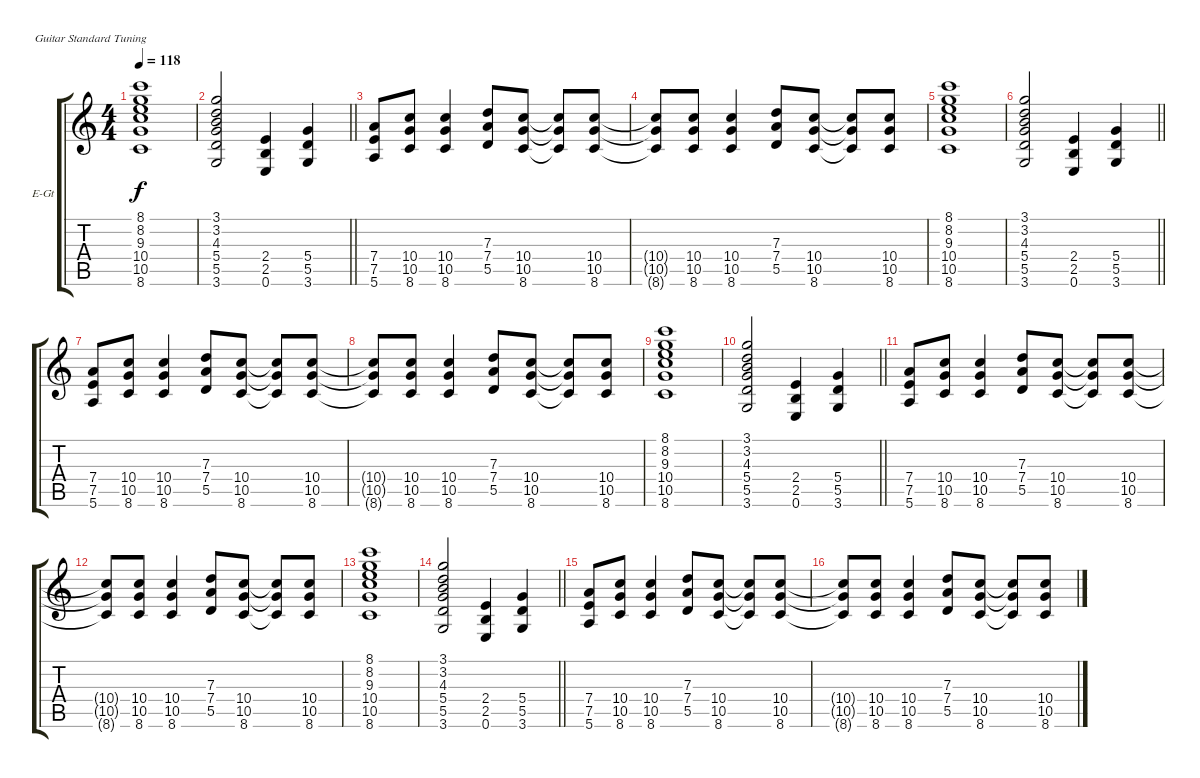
\bracketExtendMode groupsimilarinstruments
\firstSystemTrackNameOrientation horizontal
\otherSystemsTrackNameOrientation horizontal
\track ("Гитара 2" "E-Gt") {instrument distortionguitar}
\staff {score tabs}
\tuning (E4 B3 G3 D3 A2 E2)
\ts (4 4)
\tempo 118
\clef g2
\ks c
(8.1 8.2 9.3 10.4 10.5 8.6).1{dy f} |
\barLineRight lightlight
(3.1 3.2 4.3 5.4 5.5 3.6).2 (2.4 2.5 0.6).4 (5.4 5.5 3.6).4 |
(7.4 7.5 5.6).8 (10.4 10.5 8.6).8 (10.4 10.5 8.6).4 (7.3 7.4 5.5).8 (10.4 10.5 8.6).8 (10.4{t} 10.5{t} 8.6{t}).8 (10.4 10.5 8.6).8 |
(10.4{t} 10.5{t} 8.6{t}).8 (10.4 10.5 8.6).8 (10.4 10.5 8.6).4 (7.3 7.4 5.5).8 (10.4 10.5 8.6).8 (10.4{t} 10.5{t} 8.6{t}).8 (10.4 10.5 8.6).8 |
(8.1 8.2 9.3 10.4 10.5 8.6).1 |
\barLineRight lightlight
(3.1 3.2 4.3 5.4 5.5 3.6).2 (2.4 2.5 0.6).4 (5.4 5.5 3.6).4 |
(7.4 7.5 5.6).8 (10.4 10.5 8.6).8 (10.4 10.5 8.6).4 (7.3 7.4 5.5).8 (10.4 10.5 8.6).8 (10.4{t} 10.5{t} 8.6{t}).8 (10.4 10.5 8.6).8 |
(10.4{t} 10.5{t} 8.6{t}).8 (10.4 10.5 8.6).8 (10.4 10.5 8.6).4 (7.3 7.4 5.5).8 (10.4 10.5 8.6).8 (10.4{t} 10.5{t} 8.6{t}).8 (10.4 10.5 8.6).8 |
(8.1 8.2 9.3 10.4 10.5 8.6).1 |
\barLineRight lightlight
(3.1 3.2 4.3 5.4 5.5 3.6).2 (2.4 2.5 0.6).4 (5.4 5.5 3.6).4 |
(7.4 7.5 5.6).8 (10.4 10.5 8.6).8 (10.4 10.5 8.6).4 (7.3 7.4 5.5).8 (10.4 10.5 8.6).8 (10.4{t} 10.5{t} 8.6{t}).8 (10.4 10.5 8.6).8 |
(10.4{t} 10.5{t} 8.6{t}).8 (10.4 10.5 8.6).8 (10.4 10.5 8.6).4 (7.3 7.4 5.5).8 (10.4 10.5 8.6).8 (10.4{t} 10.5{t} 8.6{t}).8 (10.4 10.5 8.6).8 |
(8.1 8.2 9.3 10.4 10.5 8.6).1 |
\barLineRight lightlight
(3.1 3.2 4.3 5.4 5.5 3.6).2 (2.4 2.5 0.6).4 (5.4 5.5 3.6).4 |
(7.4 7.5 5.6).8 (10.4 10.5 8.6).8 (10.4 10.5 8.6).4 (7.3 7.4 5.5).8 (10.4 10.5 8.6).8 (10.4{t} 10.5{t} 8.6{t}).8 (10.4 10.5 8.6).8 |
(10.4{t} 10.5{t} 8.6{t}).8 (10.4 10.5 8.6).8 (10.4 10.5 8.6).4 (7.3 7.4 5.5).8 (10.4 10.5 8.6).8 (10.4{t} 10.5{t} 8.6{t}).8 (10.4 10.5 8.6).8
